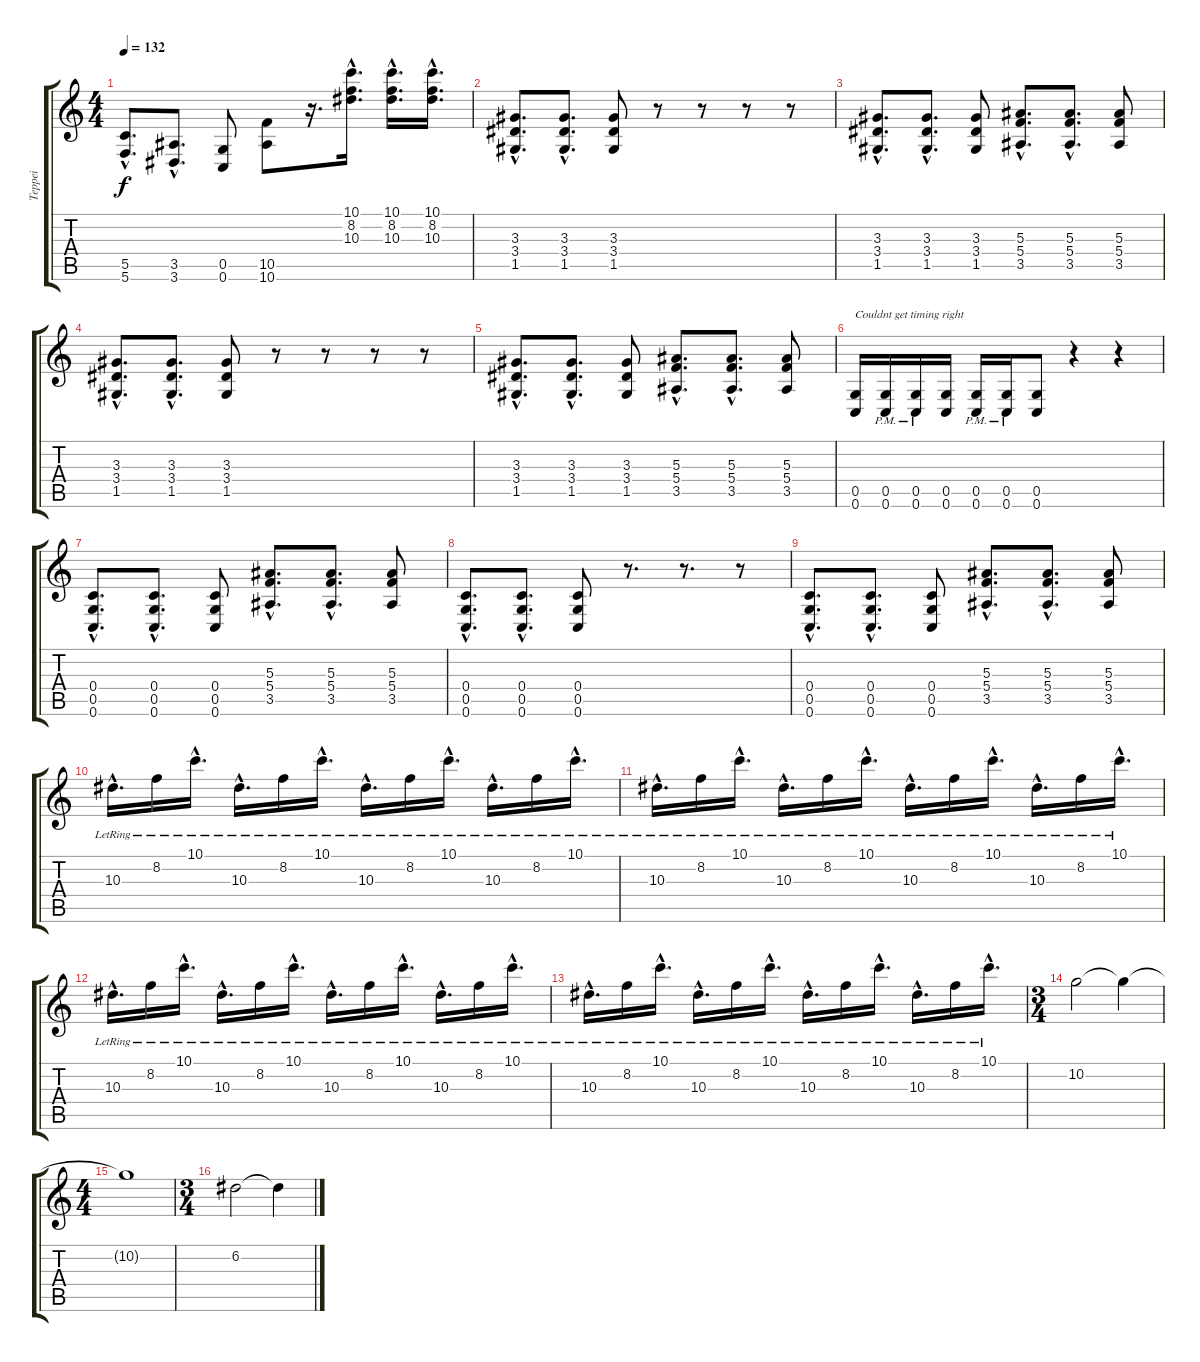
\track ("Teppei" "Teppei") {instrument overdrivenguitar}
\staff {score tabs}
\tuning (D4 A3 F3 C3 G2 C2) {hide}
\ts (4 4)
\tempo 132
\clef g2
\ks c
(5.5{hac} 5.6{hac}).8{d dy f} (3.5{hac} 3.6{hac}).8{d} (0.5 0.6).8 (10.5 10.6).8 r.16{d} (10.1{hac} 8.2{hac} 10.3{hac}).16{d volume 8} (10.1{hac} 8.2{hac} 10.3{hac}).16{d} (10.1{hac} 8.2{hac} 10.3{hac}).16{d} |
(3.3{hac} 3.4{hac} 1.5{hac}).8{d volume 15} (3.3{hac} 3.4{hac} 1.5{hac}).8{d} (3.3 3.4 1.5).8 r.8 r.8 r.8 r.8 |
(3.3{hac} 3.4{hac} 1.5{hac}).8{d} (3.3{hac} 3.4{hac} 1.5{hac}).8{d} (3.3 3.4 1.5).8 (5.3{hac} 5.4{hac} 3.5{hac}).8{d} (5.3{hac} 5.4{hac} 3.5{hac}).8{d} (5.3 5.4 3.5).8 |
(3.3{hac} 3.4{hac} 1.5{hac}).8{d} (3.3{hac} 3.4{hac} 1.5{hac}).8{d} (3.3 3.4 1.5).8 r.8 r.8 r.8 r.8 |
(3.3{hac} 3.4{hac} 1.5{hac}).8{d} (3.3{hac} 3.4{hac} 1.5{hac}).8{d} (3.3 3.4 1.5).8 (5.3{hac} 5.4{hac} 3.5{hac}).8{d} (5.3{hac} 5.4{hac} 3.5{hac}).8{d} (5.3 5.4 3.5).8 |
(0.5 0.6).16{txt "Couldnt get timing right"} (0.5{pm} 0.6{pm}).16 (0.5{pm} 0.6{pm}).16 (0.5 0.6).16 (0.5{pm} 0.6{pm}).16 (0.5{pm} 0.6{pm}).16 (0.5 0.6).8 r.4 r.4 |
(0.4{hac} 0.5{hac} 0.6{hac}).8{d} (0.4{hac} 0.5{hac} 0.6{hac}).8{d} (0.4 0.5 0.6).8 (5.3{hac} 5.4{hac} 3.5{hac}).8{d} (5.3{hac} 5.4{hac} 3.5{hac}).8{d} (5.3 5.4 3.5).8 |
(0.4{hac} 0.5{hac} 0.6{hac}).8{d} (0.4{hac} 0.5{hac} 0.6{hac}).8{d} (0.4 0.5 0.6).8 r.8{d} r.8{d} r.8 |
(0.4{hac} 0.5{hac} 0.6{hac}).8{d} (0.4{hac} 0.5{hac} 0.6{hac}).8{d} (0.4 0.5 0.6).8 (5.3{hac} 5.4{hac} 3.5{hac}).8{d} (5.3{hac} 5.4{hac} 3.5{hac}).8{d} (5.3 5.4 3.5).8 |
10.3{hac lr}.16{d volume 10} 8.2{lr}.16 10.1{hac lr}.16{d} 10.3{hac lr}.16{d} 8.2{lr}.16 10.1{hac lr}.16{d} 10.3{hac lr}.16{d} 8.2{lr}.16 10.1{hac lr}.16{d} 10.3{hac lr}.16{d} 8.2{lr}.16 10.1{hac lr}.16{d} |
10.3{hac lr}.16{d volume 10} 8.2{lr}.16 10.1{hac lr}.16{d} 10.3{hac lr}.16{d} 8.2{lr}.16 10.1{hac lr}.16{d} 10.3{hac lr}.16{d} 8.2{lr}.16 10.1{hac lr}.16{d} 10.3{hac lr}.16{d} 8.2{lr}.16 10.1{hac lr}.16{d} |
10.3{hac lr}.16{d volume 10} 8.2{lr}.16 10.1{hac lr}.16{d} 10.3{hac lr}.16{d} 8.2{lr}.16 10.1{hac lr}.16{d} 10.3{hac lr}.16{d} 8.2{lr}.16 10.1{hac lr}.16{d} 10.3{hac lr}.16{d} 8.2{lr}.16 10.1{hac lr}.16{d} |
10.3{hac lr}.16{d volume 10} 8.2{lr}.16 10.1{hac lr}.16{d} 10.3{hac lr}.16{d} 8.2{lr}.16 10.1{hac lr}.16{d} 10.3{hac lr}.16{d} 8.2{lr}.16 10.1{hac lr}.16{d} 10.3{hac lr}.16{d} 8.2{lr}.16 10.1{hac lr}.16{d} |
\ts (3 4)
10.2.2{volume 13} 10.2{t}.4 |
\ts (4 4)
10.2{t}.1 |
\ts (3 4)
6.2.2 6.2{t}.4
